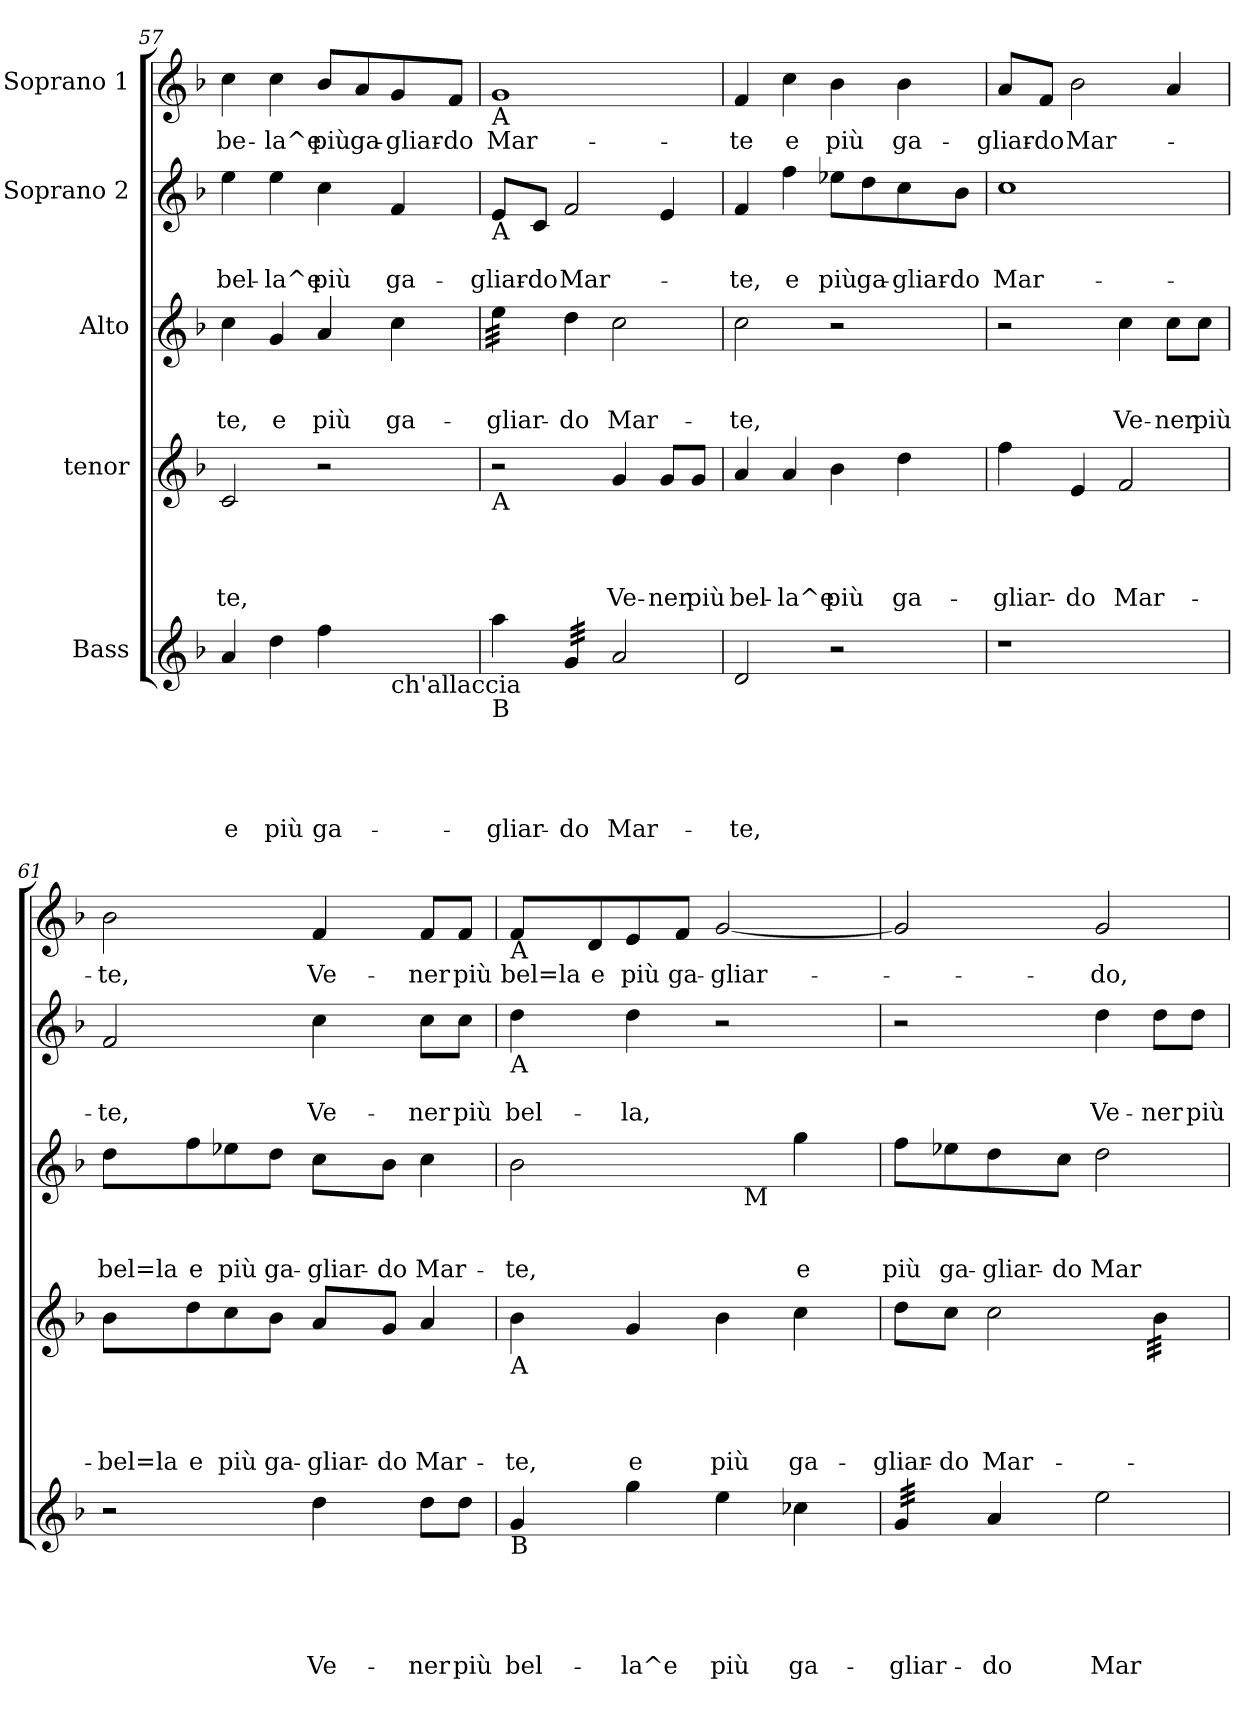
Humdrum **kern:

**kern	**text	**text	**text	**text	**text	**kern	**text	**text	**text	**text	**kern	**text	**text	**text	**kern	**text	**text	**kern	**text
*part5	*part5	*part5	*part5	*part5	*part5	*part4	*part4	*part4	*part4	*part4	*part3	*part3	*part3	*part3	*part2	*part2	*part2	*part1	*part1
*staff5	*staff5	*staff5	*staff5	*staff5	*staff5	*staff4	*staff4	*staff4	*staff4	*staff4	*staff3	*staff3	*staff3	*staff3	*staff2	*staff2	*staff2	*staff1	*staff1
*I"Bass	*	*	*	*	*	*I"tenor	*	*	*	*	*I"Alto	*	*	*	*I"Soprano 2	*	*	*I"Soprano 1	*
*clefG2	*	*	*	*	*	*clefG2	*	*	*	*	*clefG2	*	*	*	*clefG2	*	*	*clefG2	*
*k[b-]	*	*	*	*	*	*k[b-]	*	*	*	*	*k[b-]	*	*	*	*k[b-]	*	*	*k[b-]	*
*F:	*	*	*	*	*	*F:	*	*	*	*	*F:	*	*	*	*F:	*	*	*F:	*
=57	=57	=57	=57	=57	=57	=57	=57	=57	=57	=57	=57	=57	=57	=57	=57	=57	=57	=57	=57
!	!	!	!	!	!LO:LY:b	!	!	!	!	!LO:LY:b	!	!	!	!LO:LY:b:rj	!	!	!LO:LY:b	!	!LO:LY:b
4a:/	.	.	.	.	e	2c/	.	.	.	-te,	4cc\	.	.	-te,	4ee\	.	bel-	4cc\	be-
!	!	!	!	!	!LO:LY:b	!	!	!	!	!	!	!	!	!LO:LY:b:rj	!	!	!LO:LY:b	!	!LO:LY:b
4dd\	.	.	.	.	più	.	.	.	.	.	4g/	.	.	e	4ee\	.	-la^e	4cc\	-la^e
!	!	!	!	!	!LO:LY:b	!	!	!	!	!	!	!	!	!LO:LY:b:rj	!	!	!LO:LY:b	!	!LO:LY:b
4ff\	.	.	.	.	ga-	2r	.	.	.	.	4a/	.	.	più	4cc\	.	più	8b-/L	più
!	!	!	!	!	!	!	!	!	!	!	!	!	!	!	!	!	!	!	!LO:LY:b
.	.	.	.	.	.	.	.	.	.	.	.	.	.	.	.	.	.	8a/	ga-
!LO:TX:b:t=ch'allaccia	!	!	!	!	!	!	!	!	!	!	!	!	!	!	!	!	!	!	!
!	!	!	!	!	!	!	!	!	!	!	!	!	!	!LO:LY:b:rj	!	!	!LO:LY:b	!	!LO:LY:b
4ryy	.	.	.	.	.	.	.	.	.	.	4cc\	.	.	ga-	4f/	.	ga-	8g/	-gliar-
!	!	!	!	!	!	!	!	!	!	!	!	!	!	!	!	!	!	!	!LO:LY:b
.	.	.	.	.	.	.	.	.	.	.	.	.	.	.	.	.	.	8f/J	-do
!!LO:PB:g=z
=58	=58	=58	=58	=58	=58	=58	=58	=58	=58	=58	=58	=58	=58	=58	=58	=58	=58	=58	=58
!	!	!	!	!	!	!	!	!	!	!	!	!	!	!	!	!	!	!LO:TX:b:t=A	!
!	!	!	!	!	!	!	!	!	!	!	!	!	!	!	!LO:TX:b:t=A	!	!	!	!
!	!	!	!	!	!	!	!	!	!	!	!LO:TX:b:t=( )	!	!	!	!	!	!	!	!
!	!	!	!	!	!	!	!	!	!	!	!LO:TX:b:t=A	!	!	!	!	!	!	!	!
!	!	!	!	!	!	!LO:TX:b:t=A	!	!	!	!	!	!	!	!	!	!	!	!	!
!LO:TX:b:t=B	!	!	!	!	!	!	!	!	!	!	!	!	!	!	!	!	!	!	!
!	!	!	!	!	!LO:LY:b	!	!	!	!	!	!	!	!	!LO:LY:b:rj	!	!	!LO:LY:b	!	!LO:LY:b
*	*	*	*	*	*	*	*	*	*	*	*tremolo	*	*	*	*	*	*	*	*
4aa\	.	.	.	.	-gliar-	2r	.	.	.	.	32ee\LLL	.	.	-gliar-	8e/L	.	-gliar-	1g	Mar-
.	.	.	.	.	.	.	.	.	.	.	32ee\	.	.	.	.	.	.	.	.
.	.	.	.	.	.	.	.	.	.	.	32ee\	.	.	.	.	.	.	.	.
.	.	.	.	.	.	.	.	.	.	.	32ee\	.	.	.	.	.	.	.	.
!	!	!	!	!	!	!	!	!	!	!	!	!	!	!	!	!	!LO:LY:b	!	!
.	.	.	.	.	.	.	.	.	.	.	32ee\	.	.	.	8c/J	.	-do	.	.
.	.	.	.	.	.	.	.	.	.	.	32ee\	.	.	.	.	.	.	.	.
.	.	.	.	.	.	.	.	.	.	.	32ee\	.	.	.	.	.	.	.	.
.	.	.	.	.	.	.	.	.	.	.	32ee\JJJ	.	.	.	.	.	.	.	.
*	*	*	*	*	*	*	*	*	*	*	*Xtremolo	*	*	*	*	*	*	*	*
!	!	!	!	!	!LO:LY:b	!	!	!	!	!	!	!	!	!LO:LY:b:rj	!	!	!LO:LY:b	!	!
*tremolo	*	*	*	*	*	*	*	*	*	*	*	*	*	*	*	*	*	*	*
32g/LLL	.	.	.	.	-do	.	.	.	.	.	4dd\	.	.	-do	2f/	.	Mar-	.	.
32g/	.	.	.	.	.	.	.	.	.	.	.	.	.	.	.	.	.	.	.
32g/	.	.	.	.	.	.	.	.	.	.	.	.	.	.	.	.	.	.	.
32g/	.	.	.	.	.	.	.	.	.	.	.	.	.	.	.	.	.	.	.
32g/	.	.	.	.	.	.	.	.	.	.	.	.	.	.	.	.	.	.	.
32g/	.	.	.	.	.	.	.	.	.	.	.	.	.	.	.	.	.	.	.
32g/	.	.	.	.	.	.	.	.	.	.	.	.	.	.	.	.	.	.	.
32g/JJJ	.	.	.	.	.	.	.	.	.	.	.	.	.	.	.	.	.	.	.
*Xtremolo	*	*	*	*	*	*	*	*	*	*	*	*	*	*	*	*	*	*	*
!	!	!	!	!	!LO:LY:b	!	!	!	!	!LO:LY:b	!	!	!	!LO:LY:b:rj	!	!	!	!	!
2a/	.	.	.	.	Mar-	4g/	.	.	.	Ve-	2cc\	.	.	Mar-	.	.	.	.	.
!	!	!	!	!	!	!	!	!	!	!LO:LY:b	!	!	!	!	!	!	!	!	!
.	.	.	.	.	.	8g/L	.	.	.	-ner	.	.	.	.	4e/	.	.	.	.
!	!	!	!	!	!	!	!	!	!	!LO:LY:b	!	!	!	!	!	!	!	!	!
.	.	.	.	.	.	8g/J	.	.	.	più	.	.	.	.	.	.	.	.	.
=59	=59	=59	=59	=59	=59	=59	=59	=59	=59	=59	=59	=59	=59	=59	=59	=59	=59	=59	=59
!	!	!	!	!	!LO:LY:b	!	!	!	!	!LO:LY:b	!	!	!	!LO:LY:b:rj	!	!	!LO:LY:b	!	!LO:LY:b
2d/	.	.	.	.	-te,	4a/	.	.	.	bel-	2cc\	.	.	-te,	4f/	.	-te,	4f/	-te
!	!	!	!	!	!	!	!	!	!	!LO:LY:b	!	!	!	!	!	!	!LO:LY:b	!	!LO:LY:b
.	.	.	.	.	.	4a/	.	.	.	-la^e	.	.	.	.	4ff\	.	e	4cc\	e
!	!	!	!	!	!	!	!	!	!	!LO:LY:b	!	!	!	!	!	!	!LO:LY:b	!	!LO:LY:b
2r	.	.	.	.	.	4b-\	.	.	.	più	2r	.	.	.	8ee-X\L	.	più	4b-\	più
!	!	!	!	!	!	!	!	!	!	!	!	!	!	!	!	!	!LO:LY:b	!	!
.	.	.	.	.	.	.	.	.	.	.	.	.	.	.	8dd\	.	ga-	.	.
!	!	!	!	!	!	!	!	!	!	!LO:LY:b	!	!	!	!	!	!	!LO:LY:b	!	!LO:LY:b
.	.	.	.	.	.	4dd\	.	.	.	ga-	.	.	.	.	8cc\	.	-gliar-	4b-\	ga-
!	!	!	!	!	!	!	!	!	!	!	!	!	!	!	!	!	!LO:LY:b	!	!
.	.	.	.	.	.	.	.	.	.	.	.	.	.	.	8b-\J	.	-do	.	.
=60	=60	=60	=60	=60	=60	=60	=60	=60	=60	=60	=60	=60	=60	=60	=60	=60	=60	=60	=60
!	!	!	!	!	!	!	!	!	!	!LO:LY:b	!	!	!	!	!	!	!LO:LY:b	!	!LO:LY:b
1r	.	.	.	.	.	4ff\	.	.	.	-gliar-	2r	.	.	.	1cc	.	Mar-	8a/L	-gliar-
!	!	!	!	!	!	!	!	!	!	!	!	!	!	!	!	!	!	!	!LO:LY:b
.	.	.	.	.	.	.	.	.	.	.	.	.	.	.	.	.	.	8f/J	-do
!	!	!	!	!	!	!	!	!	!	!LO:LY:b	!	!	!	!	!	!	!	!	!LO:LY:b
.	.	.	.	.	.	4e/	.	.	.	-do	.	.	.	.	.	.	.	2b-\	Mar-
!	!	!	!	!	!	!	!	!	!	!LO:LY:b	!	!	!	!LO:LY:b:rj	!	!	!	!	!
.	.	.	.	.	.	2f/	.	.	.	Mar-	4cc\	.	.	Ve-	.	.	.	.	.
!	!	!	!	!	!	!	!	!	!	!	!	!	!	!LO:LY:b:rj	!	!	!	!	!
.	.	.	.	.	.	.	.	.	.	.	8cc\L	.	.	-ner	.	.	.	4a/	.
!	!	!	!	!	!	!	!	!	!	!	!	!	!	!LO:LY:b:rj	!	!	!	!	!
.	.	.	.	.	.	.	.	.	.	.	8cc\J	.	.	più	.	.	.	.	.
=61	=61	=61	=61	=61	=61	=61	=61	=61	=61	=61	=61	=61	=61	=61	=61	=61	=61	=61	=61
!	!	!	!	!	!	!	!	!	!	!LO:LY:b	!	!	!	!LO:LY:b:rj	!	!	!LO:LY:b	!	!LO:LY:b
2r	.	.	.	.	.	8b-\L	.	.	.	-bel=la	8dd\L	.	.	bel=la	2f/	.	-te,	2b-\	-te,
!	!	!	!	!	!	!	!	!	!	!LO:LY:b	!	!	!	!LO:LY:b:rj	!	!	!	!	!
.	.	.	.	.	.	8dd\	.	.	.	e	8ff\	.	.	e	.	.	.	.	.
!	!	!	!	!	!	!	!	!	!	!LO:LY:b	!	!	!	!LO:LY:b:rj	!	!	!	!	!
.	.	.	.	.	.	8cc\	.	.	.	più	8ee-X\	.	.	più	.	.	.	.	.
!	!	!	!	!	!	!	!	!	!	!LO:LY:b	!	!	!	!LO:LY:b:rj	!	!	!	!	!
.	.	.	.	.	.	8b-\J	.	.	.	ga-	8dd\J	.	.	ga-	.	.	.	.	.
!	!	!	!	!	!LO:LY:b	!	!	!	!	!LO:LY:b	!	!	!	!LO:LY:b:rj	!	!	!LO:LY:b	!	!LO:LY:b
4dd\	.	.	.	.	Ve-	8a/L	.	.	.	-gliar-	8cc\L	.	.	-gliar-	4cc\	.	Ve-	4f/	Ve-
!	!	!	!	!	!	!	!	!	!	!LO:LY:b	!	!	!	!LO:LY:b:rj	!	!	!	!	!
.	.	.	.	.	.	8g/J	.	.	.	-do	8b-\J	.	.	-do	.	.	.	.	.
!	!	!	!	!	!LO:LY:b	!	!	!	!	!LO:LY:b	!	!	!	!LO:LY:b:rj	!	!	!LO:LY:b	!	!LO:LY:b
8dd\L	.	.	.	.	-ner	4a/	.	.	.	Mar-	4cc\	.	.	Mar-	8cc\L	.	-ner	8f/L	-ner
!	!	!	!	!	!LO:LY:b	!	!	!	!	!	!	!	!	!	!	!	!LO:LY:b	!	!LO:LY:b
8dd\J	.	.	.	.	più	.	.	.	.	.	.	.	.	.	8cc\J	.	più	8f/J	più
!!LO:LB:g=z
=62	=62	=62	=62	=62	=62	=62	=62	=62	=62	=62	=62	=62	=62	=62	=62	=62	=62	=62	=62
!	!	!	!	!	!	!	!	!	!	!	!	!	!	!	!	!	!	!LO:TX:b:t=A	!
!	!	!	!	!	!	!	!	!	!	!	!	!	!	!	!LO:TX:b:t=A	!	!	!	!
!	!	!	!	!	!	!	!	!	!	!	!LO:TX:b:t=A	!	!	!	!	!	!	!	!
!	!	!	!	!	!	!LO:TX:b:t=A	!	!	!	!	!	!	!	!	!	!	!	!	!
!LO:TX:b:t=B	!	!	!	!	!	!	!	!	!	!	!	!	!	!	!	!	!	!	!
!	!	!	!	!	!LO:LY:b	!	!	!	!	!LO:LY:b	!	!	!	!LO:LY:b:rj	!	!	!LO:LY:b	!	!LO:LY:b
*	*	*	*	*	*	*	*	*	*	*	*^	*	*	*	*	*	*	*	*
4g/	.	.	.	.	bel-	4b-\	.	.	.	-te,	2b-\	3ryy	.	.	-te,	4dd\	.	bel-	8f/L	bel=la
!	!	!	!	!	!	!	!	!	!	!	!	!	!	!	!	!	!	!	!	!LO:LY:b
.	.	.	.	.	.	.	.	.	.	.	.	.	.	.	.	.	.	.	8d/	e
!	!	!	!	!	!LO:LY:b	!	!	!	!	!LO:LY:b	!	!	!	!	!	!	!	!LO:LY:b	!	!LO:LY:b
4gg\	.	.	.	.	-la^e	4g/	.	.	.	e	.	.	.	.	.	4dd\	.	-la,	8e/	più
.	.	.	.	.	.	.	.	.	.	.	.	6ryy	.	.	.	.	.	.	.	.
!	!	!	!	!	!	!	!	!	!	!	!	!	!	!	!	!	!	!	!	!LO:LY:b
.	.	.	.	.	.	.	.	.	.	.	.	.	.	.	.	.	.	.	8f/J	ga-
!	!	!	!	!	!LO:LY:b	!	!	!	!	!LO:LY:b	!	!	!	!	!	!	!	!	!	!LO:LY:b
4ee\	.	.	.	.	più	4b-\	.	.	.	più	4ryy	24ryy	.	.	.	2r	.	.	[<2g/	-gliar-
.	.	.	.	.	.	.	.	.	.	.	.	96ryy	.	.	.	.	.	.	.	.
!	!	!	!	!	!	!	!	!	!	!	!	!LO:TX:b:t=M	!	!	!	!	!	!	!	!
.	.	.	.	.	.	.	.	.	.	.	.	3ryy	.	.	.	.	.	.	.	.
!	!	!	!	!	!LO:LY:b	!	!	!	!	!LO:LY:b	!	!	!	!	!LO:LY:b:rj	!	!	!	!	!
4cc-X\	.	.	.	.	ga-	4cc\	.	.	.	ga-	4gg\	.	.	.	e	.	.	.	.	.
.	.	.	.	.	.	.	.	.	.	.	.	12ryy	.	.	.	.	.	.	.	.
.	.	.	.	.	.	.	.	.	.	.	.	48.ryy	.	.	.	.	.	.	.	.
=63	=63	=63	=63	=63	=63	=63	=63	=63	=63	=63	=63	=63	=63	=63	=63	=63	=63	=63	=63	=63
!	!	!	!	!	!LO:LY:b	!	!	!	!	!LO:LY:b	!	!	!	!	!LO:LY:b:rj	!	!	!	!	!
*	*	*	*	*	*	*	*	*	*	*	*v	*v	*	*	*	*	*	*	*	*
*tremolo	*	*	*	*	*	*	*	*	*	*	*	*	*	*	*	*	*	*	*
32g/LLL	.	.	.	.	-gliar-	8dd\L	.	.	.	-gliar-	8ff\L	.	.	più	2r	.	.	2g/]	.
32g/	.	.	.	.	.	.	.	.	.	.	.	.	.	.	.	.	.	.	.
32g/	.	.	.	.	.	.	.	.	.	.	.	.	.	.	.	.	.	.	.
32g/	.	.	.	.	.	.	.	.	.	.	.	.	.	.	.	.	.	.	.
!	!	!	!	!	!	!	!	!	!	!LO:LY:b	!	!	!	!LO:LY:b:rj	!	!	!	!	!
32g/	.	.	.	.	.	8cc\J	.	.	.	-do	8ee-X\	.	.	ga-	.	.	.	.	.
32g/	.	.	.	.	.	.	.	.	.	.	.	.	.	.	.	.	.	.	.
32g/	.	.	.	.	.	.	.	.	.	.	.	.	.	.	.	.	.	.	.
32g/JJJ	.	.	.	.	.	.	.	.	.	.	.	.	.	.	.	.	.	.	.
*Xtremolo	*	*	*	*	*	*	*	*	*	*	*	*	*	*	*	*	*	*	*
!	!	!	!	!	!LO:LY:b	!	!	!	!	!LO:LY:b	!	!	!	!LO:LY:b:rj	!	!	!	!	!
4a/	.	.	.	.	-do	2cc\	.	.	.	Mar-	8dd\	.	.	-gliar-	.	.	.	.	.
!	!	!	!	!	!	!	!	!	!	!	!	!	!	!LO:LY:b:rj	!	!	!	!	!
.	.	.	.	.	.	.	.	.	.	.	8cc\J	.	.	-do	.	.	.	.	.
!	!	!	!	!	!LO:LY:b	!	!	!	!	!	!	!	!	!LO:LY:b:rj	!	!	!LO:LY:b	!	!LO:LY:b
2ee\	.	.	.	.	Mar-	.	.	.	.	.	2dd\	.	.	Mar-	4dd\	.	Ve-	2g/	-do,
!	!	!	!	!	!	!	!	!	!	!	!	!	!	!	!	!	!LO:LY:b	!	!
*	*	*	*	*	*	*tremolo	*	*	*	*	*	*	*	*	*	*	*	*	*
.	.	.	.	.	.	32b-\LLL	.	.	.	.	.	.	.	.	8dd\L	.	-ner	.	.
.	.	.	.	.	.	32b-\	.	.	.	.	.	.	.	.	.	.	.	.	.
.	.	.	.	.	.	32b-\	.	.	.	.	.	.	.	.	.	.	.	.	.
.	.	.	.	.	.	32b-\	.	.	.	.	.	.	.	.	.	.	.	.	.
!	!	!	!	!	!	!	!	!	!	!	!	!	!	!	!	!	!LO:LY:b	!	!
.	.	.	.	.	.	32b-\	.	.	.	.	.	.	.	.	8dd\J	.	più	.	.
.	.	.	.	.	.	32b-\	.	.	.	.	.	.	.	.	.	.	.	.	.
.	.	.	.	.	.	32b-\	.	.	.	.	.	.	.	.	.	.	.	.	.
.	.	.	.	.	.	32b-\JJJ	.	.	.	.	.	.	.	.	.	.	.	.	.
*	*	*	*	*	*	*Xtremolo	*	*	*	*	*	*	*	*	*	*	*	*	*
=	=	=	=	=	=	=	=	=	=	=	=	=	=	=	=	=	=	=	=
*-	*-	*-	*-	*-	*-	*-	*-	*-	*-	*-	*-	*-	*-	*-	*-	*-	*-	*-	*-
